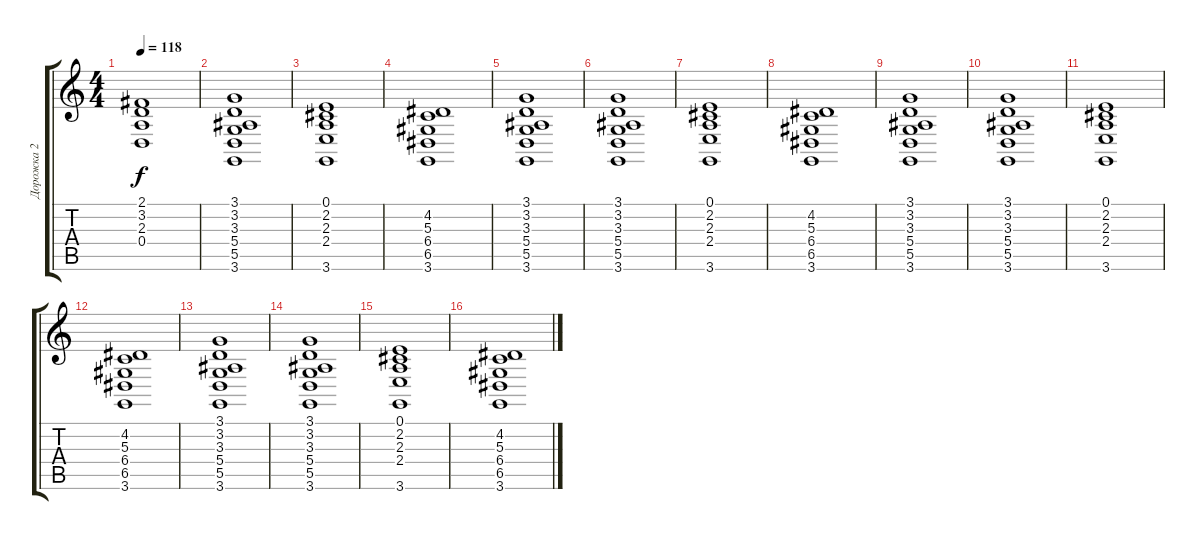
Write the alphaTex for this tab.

\track ("Дорожка 2" "Дорожка 2") {instrument choiraahs}
\staff {score tabs}
\tuning (E4 B3 G3 D3 A2 E2) {hide}
\ts (4 4)
\tempo 118
\clef g2
\ks c
(2.1 3.2 2.3 0.4).1{dy f} |
(3.1 3.2 3.3 5.4 5.5 3.6).1 |
(0.1 2.2 2.3 2.4 3.6).1 |
(4.2 5.3 6.4 6.5 3.6).1 |
(3.1 3.2 3.3 5.4 5.5 3.6).1 |
(3.1 3.2 3.3 5.4 5.5 3.6).1 |
(0.1 2.2 2.3 2.4 3.6).1 |
(4.2 5.3 6.4 6.5 3.6).1 |
(3.1 3.2 3.3 5.4 5.5 3.6).1 |
(3.1 3.2 3.3 5.4 5.5 3.6).1{volume 12} |
(0.1 2.2 2.3 2.4 3.6).1 |
(4.2 5.3 6.4 6.5 3.6).1 |
(3.1 3.2 3.3 5.4 5.5 3.6).1 |
(3.1 3.2 3.3 5.4 5.5 3.6).1{volume 12} |
(0.1 2.2 2.3 2.4 3.6).1 |
(4.2 5.3 6.4 6.5 3.6).1
